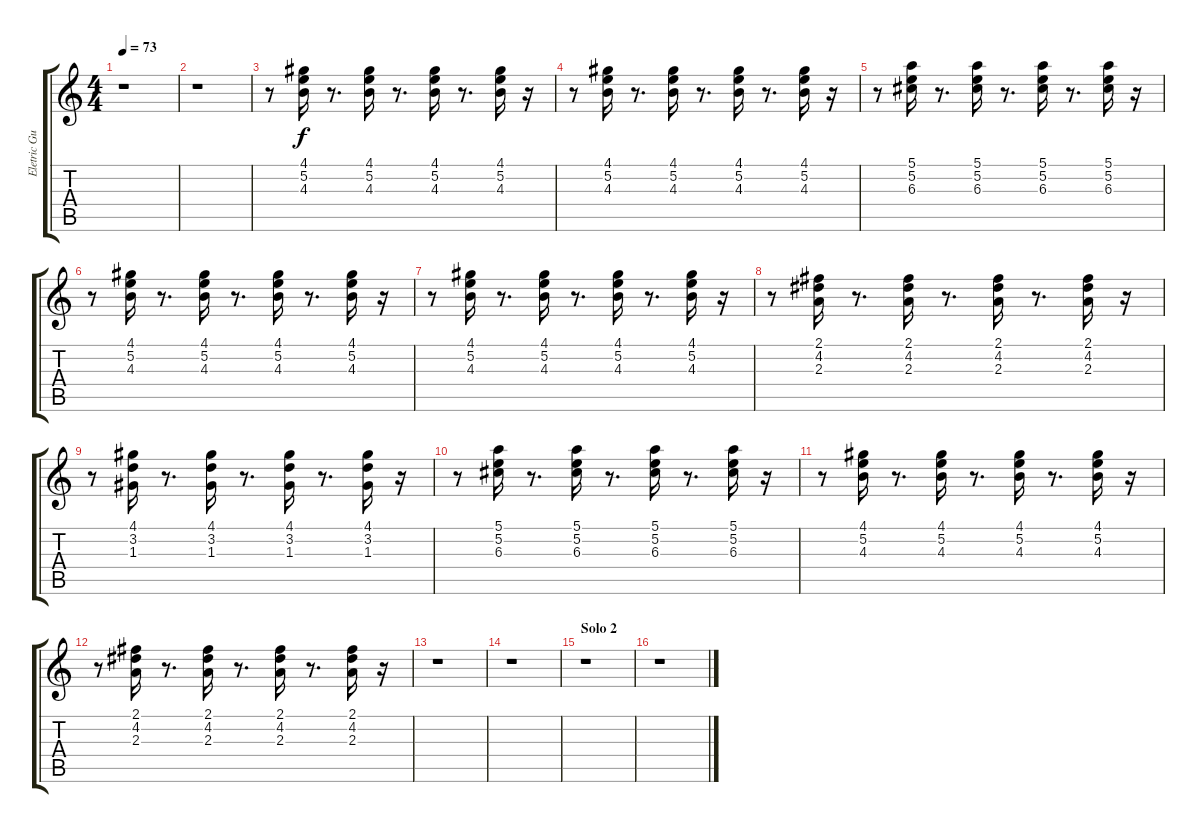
\track ("Eletric Guitar" "Eletric Gu") {instrument electricguitarclean}
\staff {score tabs}
\tuning (E4 B3 G3 D3 A2 E2) {hide}
\ts (4 4)
\tempo 73
\clef g2
\ks c
r.1{dy f} |
r.1 |
r.8 (4.1 5.2 4.3).16 r.8{d} (4.1 5.2 4.3).16 r.8{d} (4.1 5.2 4.3).16 r.8{d} (4.1 5.2 4.3).16 r.16 |
r.8 (4.1 5.2 4.3).16 r.8{d} (4.1 5.2 4.3).16 r.8{d} (4.1 5.2 4.3).16 r.8{d} (4.1 5.2 4.3).16 r.16 |
r.8 (5.1 5.2 6.3).16 r.8{d} (5.1 5.2 6.3).16 r.8{d} (5.1 5.2 6.3).16 r.8{d} (5.1 5.2 6.3).16 r.16 |
r.8 (4.1 5.2 4.3).16 r.8{d} (4.1 5.2 4.3).16 r.8{d} (4.1 5.2 4.3).16 r.8{d} (4.1 5.2 4.3).16 r.16 |
r.8 (4.1 5.2 4.3).16 r.8{d} (4.1 5.2 4.3).16 r.8{d} (4.1 5.2 4.3).16 r.8{d} (4.1 5.2 4.3).16 r.16 |
r.8 (2.1 4.2 2.3).16 r.8{d} (2.1 4.2 2.3).16 r.8{d} (2.1 4.2 2.3).16 r.8{d} (2.1 4.2 2.3).16 r.16 |
r.8 (4.1 3.2 1.3).16 r.8{d} (4.1 3.2 1.3).16 r.8{d} (4.1 3.2 1.3).16 r.8{d} (4.1 3.2 1.3).16 r.16 |
r.8 (5.1 5.2 6.3).16 r.8{d} (5.1 5.2 6.3).16 r.8{d} (5.1 5.2 6.3).16 r.8{d} (5.1 5.2 6.3).16 r.16 |
r.8 (4.1 5.2 4.3).16 r.8{d} (4.1 5.2 4.3).16 r.8{d} (4.1 5.2 4.3).16 r.8{d} (4.1 5.2 4.3).16 r.16 |
r.8 (2.1 4.2 2.3).16 r.8{d} (2.1 4.2 2.3).16 r.8{d} (2.1 4.2 2.3).16 r.8{d} (2.1 4.2 2.3).16 r.16 |
r.1 |
r.1 |
\section ("" "Solo 2")
r.1 |
r.1
